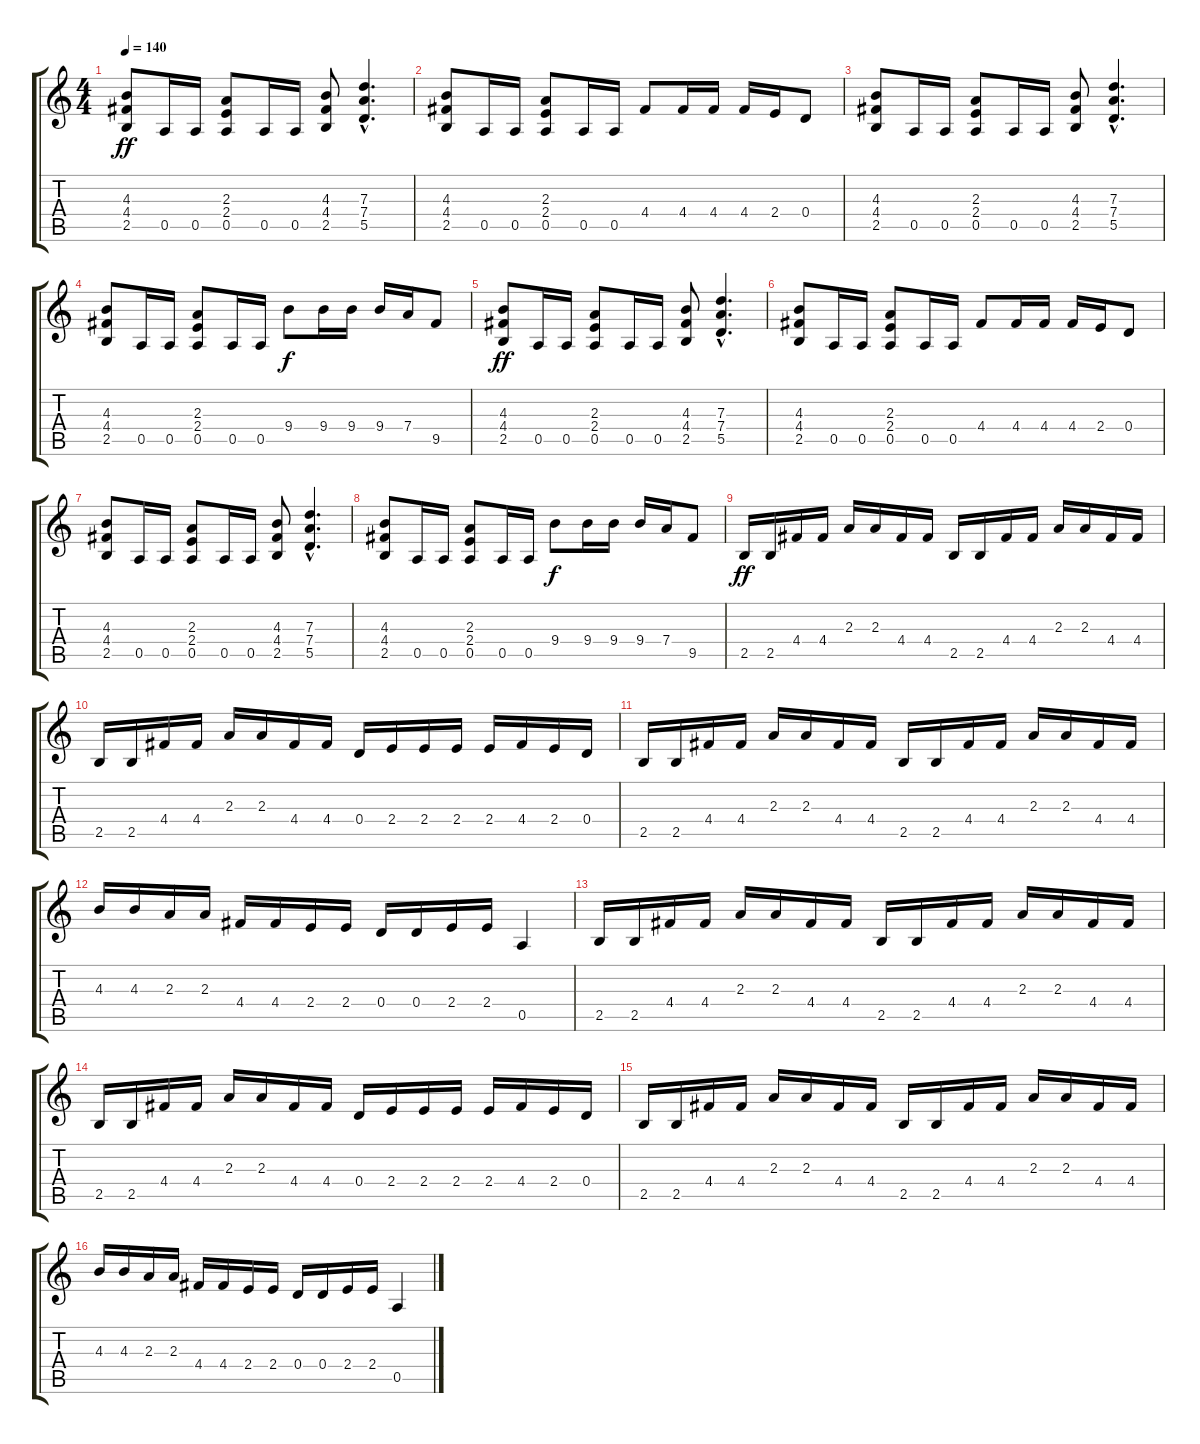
\track "" {instrument distortionguitar}
\staff {score tabs}
\tuning (E4 B3 G3 D3 A2 E2) {hide}
\ts (4 4)
\tempo 140
\clef g2
\ks c
(4.3 4.4 2.5).8{dy ff} 0.5.16 0.5.16 (2.3 2.4 0.5).8 0.5.16 0.5.16 (4.3 4.4 2.5).8 (7.3{hac} 7.4{hac} 5.5{hac}).4{d} |
(4.3 4.4 2.5).8 0.5.16 0.5.16 (2.3 2.4 0.5).8 0.5.16 0.5.16 4.4.8 4.4.16 4.4.16 4.4.16 2.4.16 0.4.8 |
(4.3 4.4 2.5).8 0.5.16 0.5.16 (2.3 2.4 0.5).8 0.5.16 0.5.16 (4.3 4.4 2.5).8 (7.3{hac} 7.4{hac} 5.5{hac}).4{d} |
(4.3 4.4 2.5).8 0.5.16 0.5.16 (2.3 2.4 0.5).8 0.5.16 0.5.16 9.4.8{dy f} 9.4.16 9.4.16 9.4.16 7.4.16 9.5.8 |
(4.3 4.4 2.5).8{dy ff} 0.5.16 0.5.16 (2.3 2.4 0.5).8 0.5.16 0.5.16 (4.3 4.4 2.5).8 (7.3{hac} 7.4{hac} 5.5{hac}).4{d} |
(4.3 4.4 2.5).8 0.5.16 0.5.16 (2.3 2.4 0.5).8 0.5.16 0.5.16 4.4.8 4.4.16 4.4.16 4.4.16 2.4.16 0.4.8 |
(4.3 4.4 2.5).8 0.5.16 0.5.16 (2.3 2.4 0.5).8 0.5.16 0.5.16 (4.3 4.4 2.5).8 (7.3{hac} 7.4{hac} 5.5{hac}).4{d} |
(4.3 4.4 2.5).8 0.5.16 0.5.16 (2.3 2.4 0.5).8 0.5.16 0.5.16 9.4.8{dy f} 9.4.16 9.4.16 9.4.16 7.4.16 9.5.8 |
2.5.16{dy ff} 2.5.16 4.4.16 4.4.16 2.3.16 2.3.16 4.4.16 4.4.16 2.5.16 2.5.16 4.4.16 4.4.16 2.3.16 2.3.16 4.4.16 4.4.16 |
2.5.16 2.5.16 4.4.16 4.4.16 2.3.16 2.3.16 4.4.16 4.4.16 0.4.16 2.4.16 2.4.16 2.4.16 2.4.16 4.4.16 2.4.16 0.4.16 |
2.5.16 2.5.16 4.4.16 4.4.16 2.3.16 2.3.16 4.4.16 4.4.16 2.5.16 2.5.16 4.4.16 4.4.16 2.3.16 2.3.16 4.4.16 4.4.16 |
4.3.16 4.3.16 2.3.16 2.3.16 4.4.16 4.4.16 2.4.16 2.4.16 0.4.16 0.4.16 2.4.16 2.4.16 0.5.4 |
2.5.16 2.5.16 4.4.16 4.4.16 2.3.16 2.3.16 4.4.16 4.4.16 2.5.16 2.5.16 4.4.16 4.4.16 2.3.16 2.3.16 4.4.16 4.4.16 |
2.5.16 2.5.16 4.4.16 4.4.16 2.3.16 2.3.16 4.4.16 4.4.16 0.4.16 2.4.16 2.4.16 2.4.16 2.4.16 4.4.16 2.4.16 0.4.16 |
2.5.16 2.5.16 4.4.16 4.4.16 2.3.16 2.3.16 4.4.16 4.4.16 2.5.16 2.5.16 4.4.16 4.4.16 2.3.16 2.3.16 4.4.16 4.4.16 |
4.3.16 4.3.16 2.3.16 2.3.16 4.4.16 4.4.16 2.4.16 2.4.16 0.4.16 0.4.16 2.4.16 2.4.16 0.5.4
